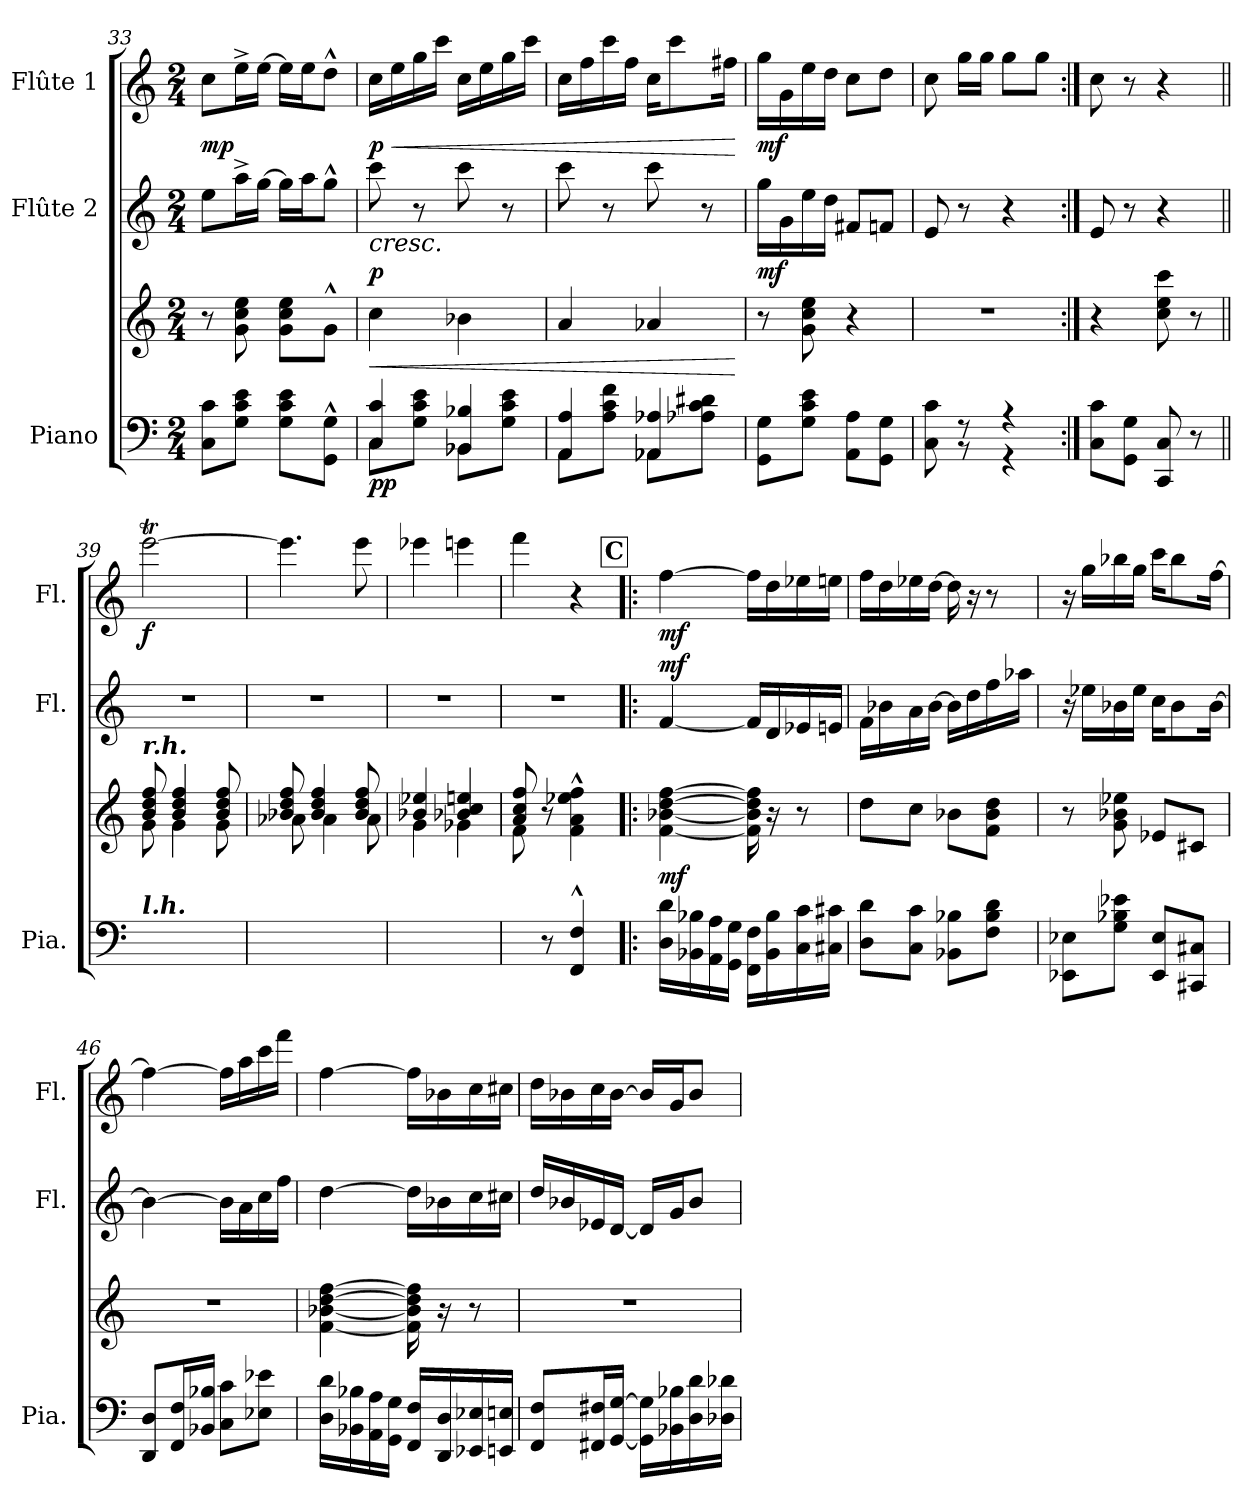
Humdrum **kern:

**kern	**kern	**dynam	**kern	**dynam	**kern	**dynam
*part3	*part3	*part3	*part2	*part2	*part1	*part1
*staff4	*staff3	*staff3/4	*staff2	*staff2	*staff1	*staff1
*I"Piano	*	*	*I"Flûte 2	*	*I"Flûte 1	*
*I'Pia.	*	*	*I'Fl.	*	*I'Fl.	*
*clefF4	*clefG2	*	*clefG2	*	*clefG2	*
*k[]	*k[]	*	*k[]	*	*k[]	*
*M2/4	*M2/4	*	*M2/4	*	*M2/4	*
=33	=33	=33	=33	=33	=33	=33
!	!	!	!	!	!	!LO:DY:b
8C\ 8c\L	8r	.	8ee\L	.	8cc\L	mp
8G\ 8c\ 8e\J	8g\ 8cc\ 8ee\	.	16aa^\L	.	16ee^\L	.
.	.	.	[16gg\JJ	.	[16ee\JJ	.
8G\ 8c\ 8e\L	8g\ 8cc\ 8ee\L	.	16gg\LL]	.	16ee\LL]	.
.	.	.	16aa\J	.	16ee\J	.
8GG\^^ 8G\^^J	8g^^\J	.	8gg^^\J	.	8dd^^\J	.
=34	=34	=34	=34	=34	=34	=34
*^	*	*	*	*	*	*
!	!	!	!LO:HP:b	!	!LO:HP:b	!	!
!	!	!	!LO:DY:n=1:b=2	!	!	!	!
!	!	!	!LO:DY:n=2:b	!	!LO:DY:n=1:b	!	!LO:DY:b
8C\L	4C/ 4c/	4cc\	< p p	8ccc\	< p	16cc\LL	p
!	!	!	!	!	!	!	!LO:HP:b
.	.	.	.	.	.	16ee\	<
8G\ 8c\ 8e\J	.	.	.	8r	.	16gg\	.
.	.	.	.	.	.	16ccc\JJ	.
8BB-X\L	4BB-/ 4B-X/	4b-X\	.	8ccc\	.	16cc\LL	.
.	.	.	.	.	.	16ee\	.
8G\ 8c\ 8e\J	.	.	.	8r	.	16gg\	.
.	.	.	.	.	.	16ccc\JJ	.
!!LO:PB:g=z
=35	=35	=35	=35	=35	=35	=35	=35
8AA\L	4AA/ 4A/	4a/	.	8ccc\	.	16cc\LL	.
.	.	.	.	.	.	16ff\	.
8A\ 8c\ 8f\J	.	.	.	8r	.	16ccc\	.
.	.	.	.	.	.	16ff\JJ	.
8AA-X\L	4AA-/ 4A-X/	4a-X/	.	8ccc\	.	16cc\KL	.
.	.	.	.	.	.	8ccc\	.
8A-X\ 8c\ 8d#X\J	.	.	.	8r	.	.	.
.	.	.	.	.	.	16ff#X\Jk	.
*v	*v	*	*	*	*	*	*
.	.	[	.	.	.	[
=36	=36	=36	=36	=36	=36	=36
!	!	!LO:DY:b=2	!	!	!	!
!	!	!LO:DY:n=1:b	!	!LO:DY:b	!	!LO:DY:b
8GG\ 8G\L	8r	mf mf	16gg\LL	mf	16gg\LL	mf
.	.	.	16g\	[	16g\	.
8G\ 8c\ 8e\J	8g\ 8cc\ 8ee\	.	16ee\	.	16ee\	.
.	.	.	16dd\JJ	.	16dd\JJ	.
8AA\ 8A\L	4r	.	8f#X/L	.	8cc\L	.
8GG\ 8G\J	.	.	8fn/J	.	8dd\J	.
=37	=37	=37	=37	=37	=37	=37
*^	*	*	*	*	*	*
8C\ 8c\	8ryy	2r	.	8e/	.	8cc\	.
8r	8r	.	.	8r	.	16gg\LL	.
.	.	.	.	.	.	16gg\JJ	.
4r	4r	.	.	4r	.	8gg\L	.
.	.	.	.	.	.	8gg\J	.
*v	*v	*	*	*	*	*	*
=38:|!	=38:|!	=38:|!	=38:|!	=38:|!	=38:|!	=38:|!
8C\ 8c\L	4r	.	8e/	.	8cc\	.
8GG\ 8G\J	.	.	8r	.	8r	.
8CC/ 8C/	8cc\ 8ee\ 8ccc\	.	4r	.	4r	.
8r	8r	.	.	.	.	.
=39||	=39||	=39||	=39||	=39||	=39||	=39||
*	*^	*	*	*	*	*
!	!LO:TX:a:Bi:t=r.h.	!	!	!	!	!	!
!LO:TX:a:Bi:t=l.h.	!	!	!	!	!	!	!
!	!	!	!	!	!	!	!LO:DY:b
2ryy	8b/ 8dd/ 8ff/	8g\	.	2r	.	[2eeet\	f
.	4b/ 4dd/ 4ff/	4g\	.	.	.	.	.
.	8b/ 8dd/ 8ff/	8g\	.	.	.	.	.
=40	=40	=40	=40	=40	=40	=40	=40
2ryy	8b-X/ 8dd/ 8ff/	8a-X\	.	2r	.	4.eee\]	.
.	4b-/ 4dd/ 4ff/	4a-\	.	.	.	.	.
.	8b-/ 8dd/ 8ff/	8a-\	.	.	.	8eee\	.
=41	=41	=41	=41	=41	=41	=41	=41
2ryy	4b-X/ 4ee-X/	4g\	.	2r	.	4eee-X\	.
.	4b-X/ 4cc/ 4een/	4g-X\	.	.	.	4eeen\	.
!!LO:LB:g=z
=42	=42	=42	=42	=42	=42	=42	=42
8ryy	8a/ 8cc/ 8ff/	8f\	.	2r	.	4fff\	.
8r	8r	4.ryy	.	.	.	.	.
4FF/^^ 4F/^^	4f\^^ 4a\^^ 4ee-X\^^ 4ff\^^	.	.	.	.	4r	.
*	*v	*v	*	*	*	*	*
!!LO:REH:place=s1:a:B:fs=14:t=C
=43!|:	=43!|:	=43!|:	=43!|:	=43!|:	=43!|:	=43!|:
!	!	!LO:DY:b	!	!LO:DY:a	!	!LO:DY:b
16D\ 16d\LL	[4f\ [4b-X\ [4dd\ [4ff\	mf	[4f/	mf	[4ff\	mf
16BB-X\ 16B-X\	.	.	.	.	.	.
16AA\ 16A\	.	.	.	.	.	.
16GG\ 16G\JJ	.	.	.	.	.	.
16FF\ 16F\LL	16f\] 16b-\] 16dd\] 16ff\]	.	16f/LL]	.	16ff\LL]	.
16BB-\ 16B-\	16r	.	16d/	.	16dd\	.
16C\ 16c\	8r	.	16e-X/	.	16ee-X\	.
16C#X\ 16c#X\JJ	.	.	16en/JJ	.	16een\JJ	.
=44	=44	=44	=44	=44	=44	=44
8D\ 8d\L	8dd\L	.	16f\LL	.	16ff\LL	.
.	.	.	16b-X\	.	16dd\	.
8C\ 8c\J	8cc\J	.	16a\	.	16ee-X\	.
.	.	.	[16b-\JJ	.	[16dd\JJ	.
8BB-X\ 8B-X\L	8b-X\L	.	16b-\LL]	.	16dd\]	.
.	.	.	16dd\	.	16r	.
8F\ 8B-\ 8d\J	8f\ 8b-\ 8dd\J	.	16ff\	.	8r	.
.	.	.	16aa-X\JJ	.	.	.
=45	=45	=45	=45	=45	=45	=45
8EE-X\ 8E-X\L	8r	.	16r	.	16r	.
.	.	.	16ee-X\LL	.	16gg\LL	.
8G\ 8B-X\ 8e-X\J	8g\ 8b-X\ 8ee-X\	.	16b-X\	.	16bb-X\	.
.	.	.	16ee-\JJ	.	16gg\JJ	.
8EE-/ 8E-/L	8e-X/L	.	16cc\KL	.	16ccc\KL	.
.	.	.	8b-\	.	8bb-\	.
8CC#X/ 8C#X/J	8c#X/J	.	.	.	.	.
.	.	.	[16b-\Jk	.	[16ff\Jk	.
=46	=46	=46	=46	=46	=46	=46
8DD/ 8D/L	2r	.	4b-\_	.	4ff\_	.
16FF/ 16F/L	.	.	.	.	.	.
16BB-X/ 16B-X/JJ	.	.	.	.	.	.
8C\ 8c\L	.	.	16b-\LL]	.	16ff\LL]	.
.	.	.	16a\	.	16aa\	.
8E-X\ 8e-X\J	.	.	16cc\	.	16ccc\	.
.	.	.	16ff\JJ	.	16fff\JJ	.
!!LO:PB:g=z
=47	=47	=47	=47	=47	=47	=47
16D\ 16d\LL	[4f\ [4b-X\ [4dd\ [4ff\	.	[4dd\	.	[4ff\	.
16BB-X\ 16B-X\	.	.	.	.	.	.
16AA\ 16A\	.	.	.	.	.	.
16GG\ 16G\JJ	.	.	.	.	.	.
16FF/ 16F/LL	16f\] 16b-\] 16dd\] 16ff\]	.	16dd\LL]	.	16ff\LL]	.
16DD/ 16D/	16r	.	16b-X\	.	16b-X\	.
16EE-X/ 16E-X/	8r	.	16cc\	.	16cc\	.
16EEn/ 16En/JJ	.	.	16cc#X\JJ	.	16cc#X\JJ	.
=48	=48	=48	=48	=48	=48	=48
8FF/ 8F/L	2r	.	16dd/LL	.	16dd\LL	.
.	.	.	16b-X/	.	16b-X\	.
16FF#X/ 16F#X/L	.	.	16e-X/	.	16cc\	.
[16GG/ [16G/JJ	.	.	[16d/JJ	.	[16b-\JJ	.
16GG\] 16G\]LL	.	.	16d/LL]	.	16b-/LL]	.
16BB-X\ 16B-X\	.	.	16g/J	.	16g/J	.
16D\ 16d\	.	.	8b-/J	.	8b-/J	.
16D-X\ 16d-X\JJ	.	.	.	.	.	.
=	=	=	=	=	=	=
*-	*-	*-	*-	*-	*-	*-
